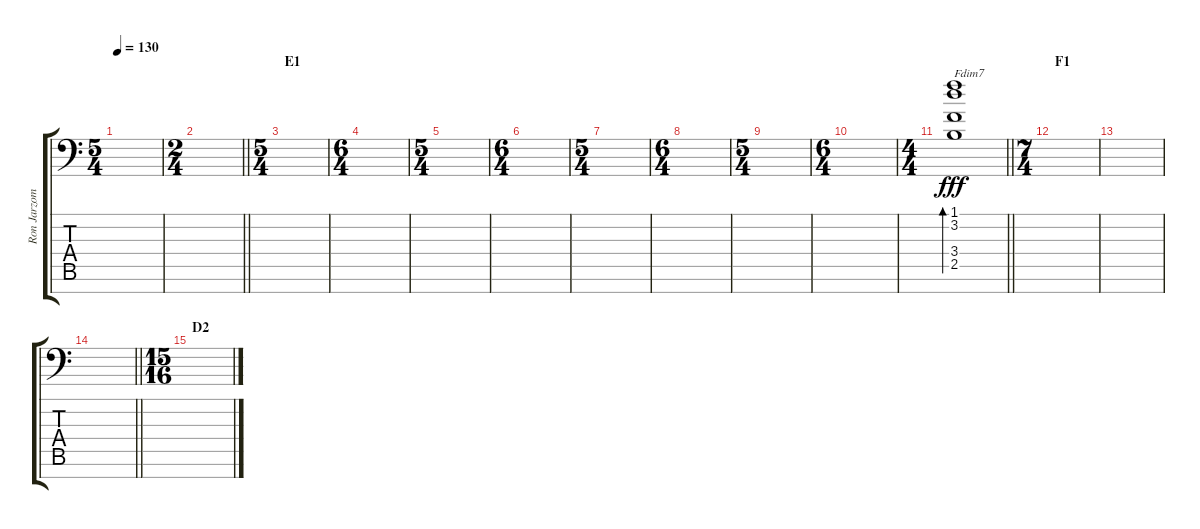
\track ("Ron Jarzombek Rhythm 1" "Ron Jarzom") {instrument acousticguitarnylon}
\staff {score tabs}
\tuning (E4 B3 G3 D3 A2 E2 A1) {hide}
\ts (5 4)
\tempo 130
\clef f4
\ks c
|
\ts (2 4)
\barLineRight lightlight
|
\ts (5 4)
\section ("" "E1")
|
\ts (6 4)
|
\ts (5 4)
|
\ts (6 4)
|
\ts (5 4)
|
\ts (6 4)
|
\ts (5 4)
|
\ts (6 4)
|
\ts (4 4)
\barLineRight lightlight
(1.1 3.2 3.4 2.5).1{bd 480 txt "Fdim7" dy fff} |
\ts (7 4)
\section ("" "F1")
|
|
\barLineRight lightlight
|
\ts (15 16)
\section ("" "D2")
